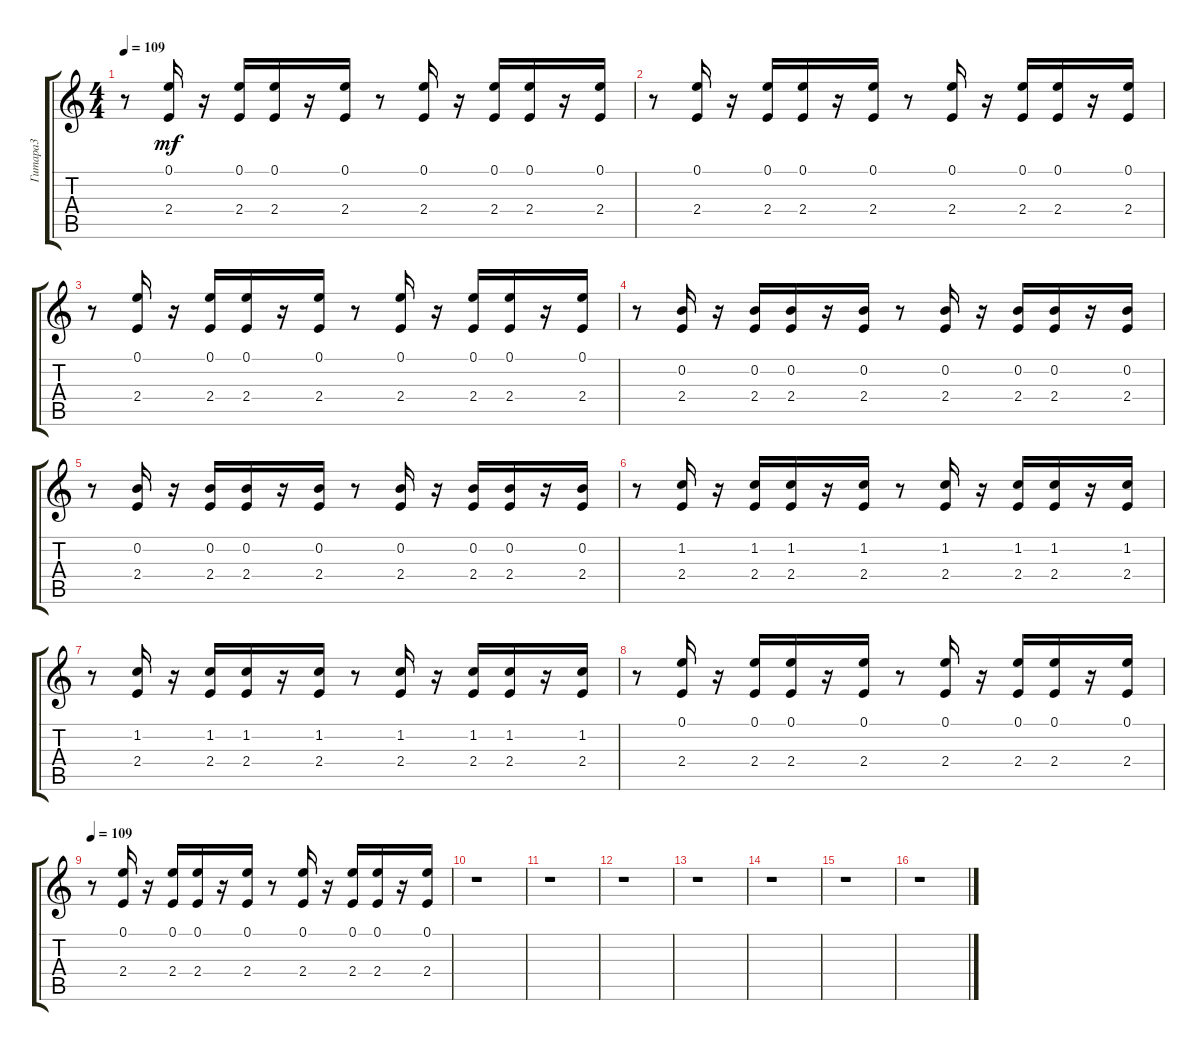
\track ("Гитара3" "Гитара3") {instrument acousticguitarsteel}
\staff {score tabs}
\tuning (E4 B3 G3 D3 A2 E2) {hide}
\ts (4 4)
\tempo 109
\clef g2
\ks c
r.8{dy mf} (0.1 2.4).16 r.16 (0.1 2.4).16 (0.1 2.4).16 r.16 (0.1 2.4).16 r.8 (0.1 2.4).16 r.16 (0.1 2.4).16 (0.1 2.4).16 r.16 (0.1 2.4).16 |
r.8 (0.1 2.4).16 r.16 (0.1 2.4).16 (0.1 2.4).16 r.16 (0.1 2.4).16 r.8 (0.1 2.4).16 r.16 (0.1 2.4).16 (0.1 2.4).16 r.16 (0.1 2.4).16 |
r.8 (0.1 2.4).16 r.16 (0.1 2.4).16 (0.1 2.4).16 r.16 (0.1 2.4).16 r.8 (0.1 2.4).16 r.16 (0.1 2.4).16 (0.1 2.4).16 r.16 (0.1 2.4).16 |
r.8 (0.2 2.4).16 r.16 (0.2 2.4).16 (0.2 2.4).16 r.16 (0.2 2.4).16 r.8 (0.2 2.4).16 r.16 (0.2 2.4).16 (0.2 2.4).16 r.16 (0.2 2.4).16 |
r.8 (0.2 2.4).16 r.16 (0.2 2.4).16 (0.2 2.4).16 r.16 (0.2 2.4).16 r.8 (0.2 2.4).16 r.16 (0.2 2.4).16 (0.2 2.4).16 r.16 (0.2 2.4).16 |
r.8 (1.2 2.4).16 r.16 (1.2 2.4).16 (1.2 2.4).16 r.16 (1.2 2.4).16 r.8 (1.2 2.4).16 r.16 (1.2 2.4).16 (1.2 2.4).16 r.16 (1.2 2.4).16 |
r.8 (1.2 2.4).16 r.16 (1.2 2.4).16 (1.2 2.4).16 r.16 (1.2 2.4).16 r.8 (1.2 2.4).16 r.16 (1.2 2.4).16 (1.2 2.4).16 r.16 (1.2 2.4).16 |
r.8 (0.1 2.4).16 r.16 (0.1 2.4).16 (0.1 2.4).16 r.16 (0.1 2.4).16 r.8 (0.1 2.4).16 r.16 (0.1 2.4).16 (0.1 2.4).16 r.16 (0.1 2.4).16 |
\tempo 109
r.8 (0.1 2.4).16 r.16 (0.1 2.4).16 (0.1 2.4).16 r.16 (0.1 2.4).16 r.8 (0.1 2.4).16 r.16 (0.1 2.4).16 (0.1 2.4).16 r.16 (0.1 2.4).16 |
r.1 |
r.1 |
r.1 |
r.1 |
r.1 |
r.1 |
r.1
